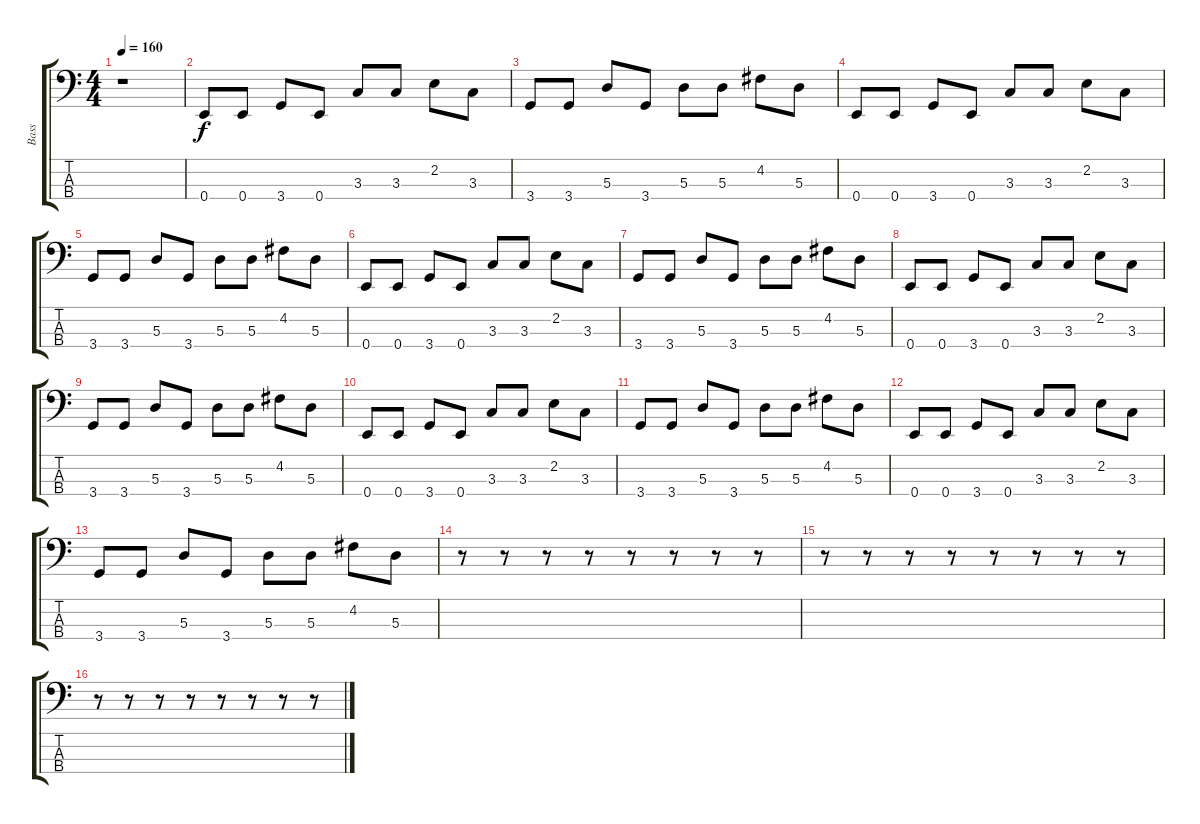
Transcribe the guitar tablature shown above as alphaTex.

\track ("Bass" "Bass") {instrument electricbasspick}
\staff {score tabs}
\tuning (G2 D2 A1 E1) {hide}
\ts (4 4)
\tempo 160
\clef f4
\ks c
r.1{dy f} |
0.4.8 0.4.8 3.4.8 0.4.8 3.3.8 3.3.8 2.2.8 3.3.8 |
3.4.8 3.4.8 5.3.8 3.4.8 5.3.8 5.3.8 4.2.8 5.3.8 |
0.4.8 0.4.8 3.4.8 0.4.8 3.3.8 3.3.8 2.2.8 3.3.8 |
3.4.8 3.4.8 5.3.8 3.4.8 5.3.8 5.3.8 4.2.8 5.3.8 |
0.4.8 0.4.8 3.4.8 0.4.8 3.3.8 3.3.8 2.2.8 3.3.8 |
3.4.8 3.4.8 5.3.8 3.4.8 5.3.8 5.3.8 4.2.8 5.3.8 |
0.4.8 0.4.8 3.4.8 0.4.8 3.3.8 3.3.8 2.2.8 3.3.8 |
3.4.8 3.4.8 5.3.8 3.4.8 5.3.8 5.3.8 4.2.8 5.3.8 |
0.4.8 0.4.8 3.4.8 0.4.8 3.3.8 3.3.8 2.2.8 3.3.8 |
3.4.8 3.4.8 5.3.8 3.4.8 5.3.8 5.3.8 4.2.8 5.3.8 |
0.4.8 0.4.8 3.4.8 0.4.8 3.3.8 3.3.8 2.2.8 3.3.8 |
3.4.8 3.4.8 5.3.8 3.4.8 5.3.8 5.3.8 4.2.8 5.3.8 |
r.8 r.8 r.8 r.8 r.8 r.8 r.8 r.8 |
r.8 r.8 r.8 r.8 r.8 r.8 r.8 r.8 |
r.8 r.8 r.8 r.8 r.8 r.8 r.8 r.8
